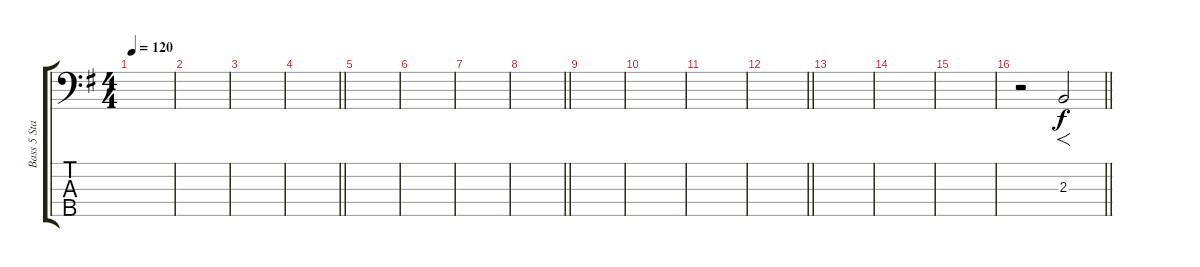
\track ("Bass 5 Standard" "Bass 5 Sta") {instrument electricbassfinger}
\staff {score tabs}
\tuning (G2 D2 A1 E1 B0) {hide}
\ts (4 4)
\tempo 120
\clef f4
\ks eminor
|
|
|
\barLineRight lightlight
|
|
|
|
\barLineRight lightlight
|
|
|
|
\barLineRight lightlight
|
\section ("" "")
|
|
|
\barLineRight lightlight
r.2 2.3.2{f}
